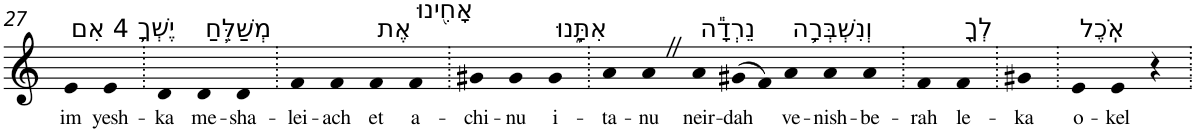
**kern	**text
*part1	*part1
*staff1	*staff1
*I"Piano	*
*I'Pno	*
!!LO:PB:g=z
*clefG2	*
*k[]	*
=27	=27
!LO:TX:a:t=4 אִם	!
!	!LO:LY:b
4e	im
!LO:TX:a:t=יֶשְׁךָ֛	!
!	!LO:LY:b
4e	yesh-
=28.	=28.
!	!LO:LY:b
4d	-ka
!LO:TX:a:t=מְשַׁלֵּ֥חַ	!
!	!LO:LY:b
4d	me-
!	!LO:LY:b
4d	-sha-
=29.	=29.
!	!LO:LY:b
4f	-lei-
!	!LO:LY:b
4f	-ach
!LO:TX:a:t=אֶת	!
!	!LO:LY:b
4f	et
!LO:TX:a:t=אָחִ֖ינוּ	!
!	!LO:LY:b
4f	a-
=30.	=30.
!	!LO:LY:b
4g#X	-chi-
!	!LO:LY:b
4g#	-nu
!LO:TX:a:t=אִתָּ֑נוּ	!
!	!LO:LY:b
4g#	i-
=31.	=31.
!	!LO:LY:b
4a	-ta-
!	!LO:LY:b
4aZ	-nu
!LO:TX:a:t=נֵרְדָ֕ה	!
!	!LO:LY:b
4a	neir-
!	!LO:LY:b
(>8g#X	-dah
8f)	.
!LO:TX:a:t=וְנִשְׁבְּרָ֥ה	!
!	!LO:LY:b
4a	ve-
!	!LO:LY:b
4a	-nish-
!	!LO:LY:b
4a	-be-
=32.	=32.
!	!LO:LY:b
4f	-rah
!LO:TX:a:t=לְךָ֖	!
!	!LO:LY:b
4f	le-
=33.	=33.
!	!LO:LY:b
4g#X	-ka
=34.	=34.
!LO:TX:a:t=אֹֽכֶל	!
!	!LO:LY:b
4e	o-
!	!LO:LY:b
4e	-kel
4r	.
=.	=.
*-	*-
